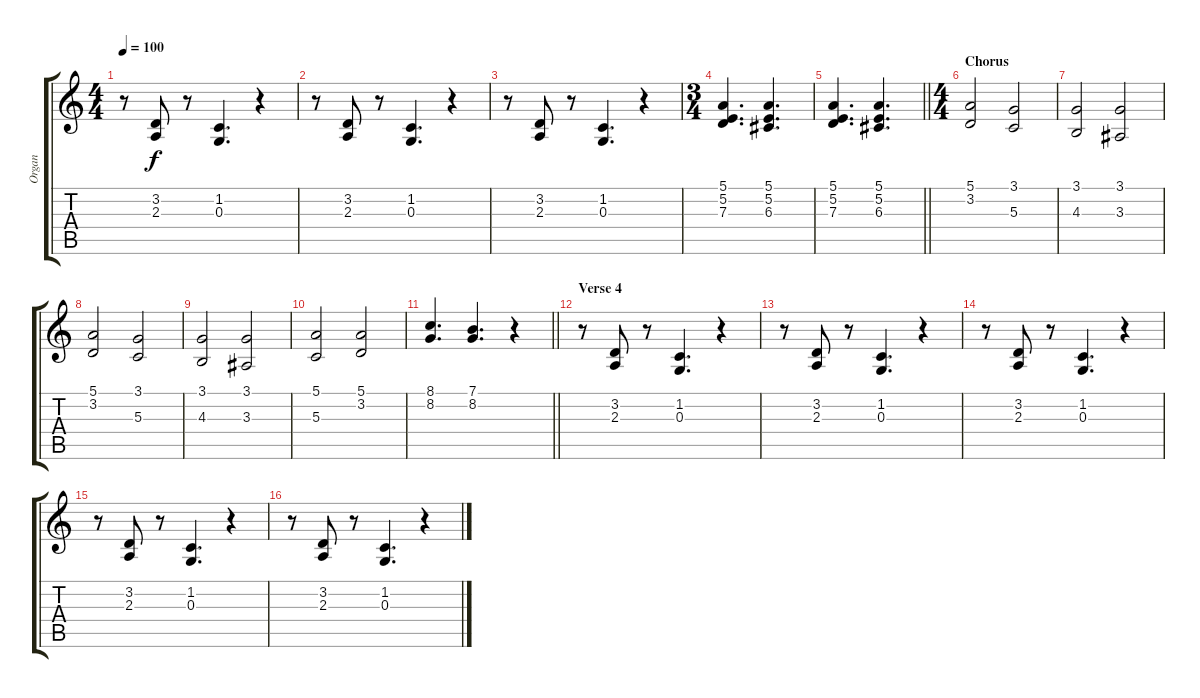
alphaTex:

\track ("Organ" "Organ") {instrument drawbarorgan}
\staff {score tabs}
\tuning (E4 B3 G3 D3 A2 E2) {hide}
\ts (4 4)
\tempo 100
\clef g2
\ks c
r.8{dy f} (3.2 2.3).8 r.8 (1.2 0.3).4{d} r.4 |
r.8 (3.2 2.3).8 r.8 (1.2 0.3).4{d} r.4 |
r.8 (3.2 2.3).8 r.8 (1.2 0.3).4{d} r.4 |
\ts (3 4)
(5.1 5.2 7.3).4{d} (5.1 5.2 6.3).4{d} |
\barLineRight lightlight
(5.1 5.2 7.3).4{d} (5.1 5.2 6.3).4{d} |
\ts (4 4)
\section ("" "Chorus")
(5.1 3.2).2 (3.1 5.3).2 |
(3.1 4.3).2 (3.1 3.3).2 |
(5.1 3.2).2 (3.1 5.3).2 |
(3.1 4.3).2 (3.1 3.3).2 |
(5.1 5.3).2 (5.1 3.2).2 |
\barLineRight lightlight
(8.1 8.2).4{d} (7.1 8.2).4{d} r.4 |
\section ("" "Verse 4")
r.8 (3.2 2.3).8 r.8 (1.2 0.3).4{d} r.4 |
r.8 (3.2 2.3).8 r.8 (1.2 0.3).4{d} r.4 |
r.8 (3.2 2.3).8 r.8 (1.2 0.3).4{d} r.4 |
r.8 (3.2 2.3).8 r.8 (1.2 0.3).4{d} r.4 |
r.8 (3.2 2.3).8 r.8 (1.2 0.3).4{d} r.4
